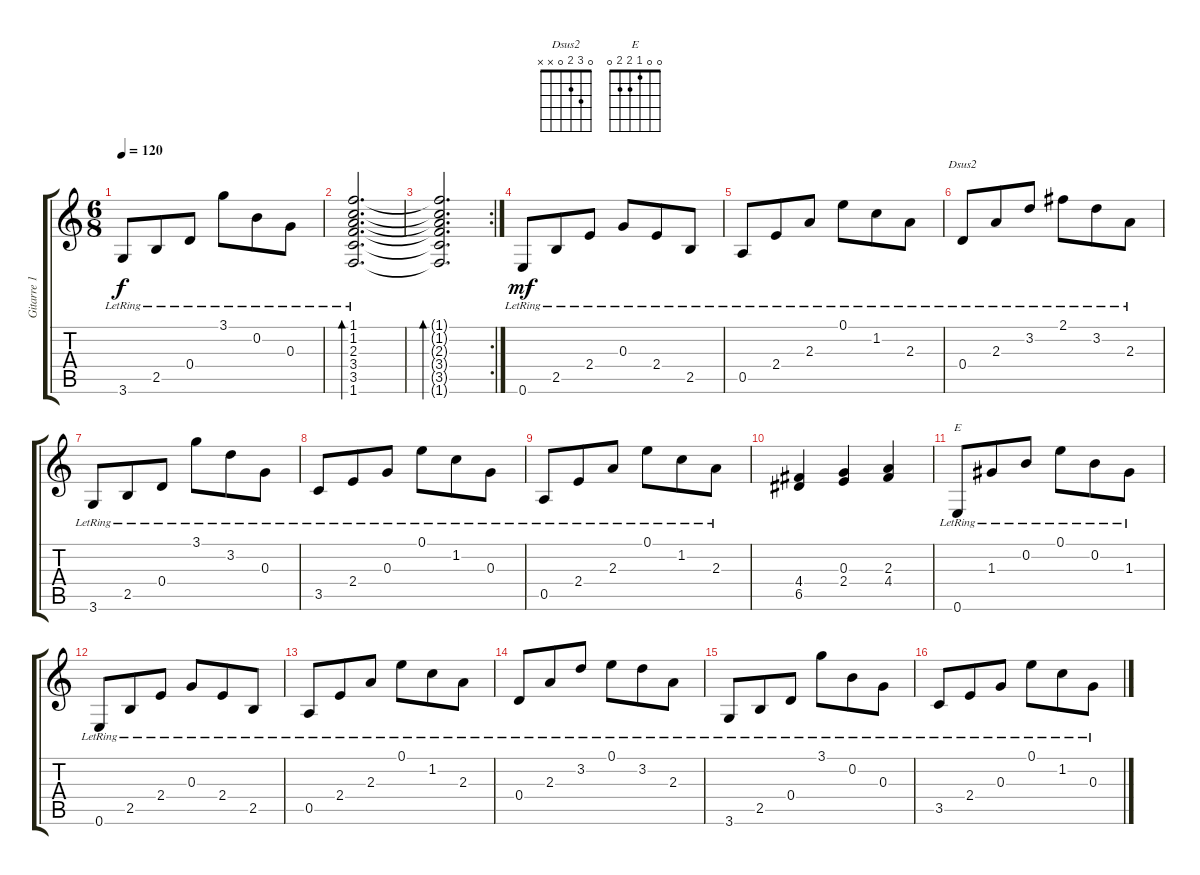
\track ("Gitarre 1" "Gitarre 1") {instrument acousticguitarsteel}
\staff {score tabs}
\tuning (E4 B3 G3 D3 A2 E2) {hide}
\chord ("Dsus2" 0 3 2 0 x x)
\chord ("E" 0 0 1 2 2 0)
\ts (6 8)
\tempo 120
\clef g2
\ks c
3.6{lr}.8{dy f} 2.5{lr}.8 0.4{lr}.8 3.1{lr}.8 0.2{lr}.8 0.3{lr}.8 |
(1.1{lr} 1.2{lr} 2.3{lr} 3.4{lr} 3.5{lr} 1.6{lr}).2{d bd 240} |
\rc 2
(1.1{t} 1.2{t} 2.3{t} 3.4{t} 3.5{t} 1.6{t}).2{d bd 240} |
0.6{lr}.8{dy mf} 2.5{lr}.8 2.4{lr}.8 0.3{lr}.8 2.4{lr}.8 2.5{lr}.8 |
0.5{lr}.8 2.4{lr}.8 2.3{lr}.8 0.1{lr}.8 1.2{lr}.8 2.3{lr}.8 |
0.4{lr}.8{ch "Dsus2"} 2.3{lr}.8 3.2{lr}.8 2.1{lr}.8 3.2{lr}.8 2.3{lr}.8 |
3.6{lr}.8 2.5{lr}.8 0.4{lr}.8 3.1{lr}.8 3.2{lr}.8 0.3{lr}.8 |
3.5{lr}.8 2.4{lr}.8 0.3{lr}.8 0.1{lr}.8 1.2{lr}.8 0.3{lr}.8 |
0.5{lr}.8 2.4{lr}.8 2.3{lr}.8 0.1{lr}.8 1.2{lr}.8 2.3{lr}.8 |
(4.4 6.5).4 (0.3 2.4).4 (2.3 4.4).4 |
0.6{lr}.8{ch "E"} 1.3{lr}.8 0.2{lr}.8 0.1{lr}.8 0.2{lr}.8 1.3{lr}.8 |
0.6{lr}.8 2.5{lr}.8 2.4{lr}.8 0.3{lr}.8 2.4{lr}.8 2.5{lr}.8 |
0.5{lr}.8 2.4{lr}.8 2.3{lr}.8 0.1{lr}.8 1.2{lr}.8 2.3{lr}.8 |
0.4{lr}.8 2.3{lr}.8 3.2{lr}.8 0.1{lr}.8 3.2{lr}.8 2.3{lr}.8 |
3.6{lr}.8 2.5{lr}.8 0.4{lr}.8 3.1{lr}.8 0.2{lr}.8 0.3{lr}.8 |
3.5{lr}.8 2.4{lr}.8 0.3{lr}.8 0.1{lr}.8 1.2{lr}.8 0.3{lr}.8
